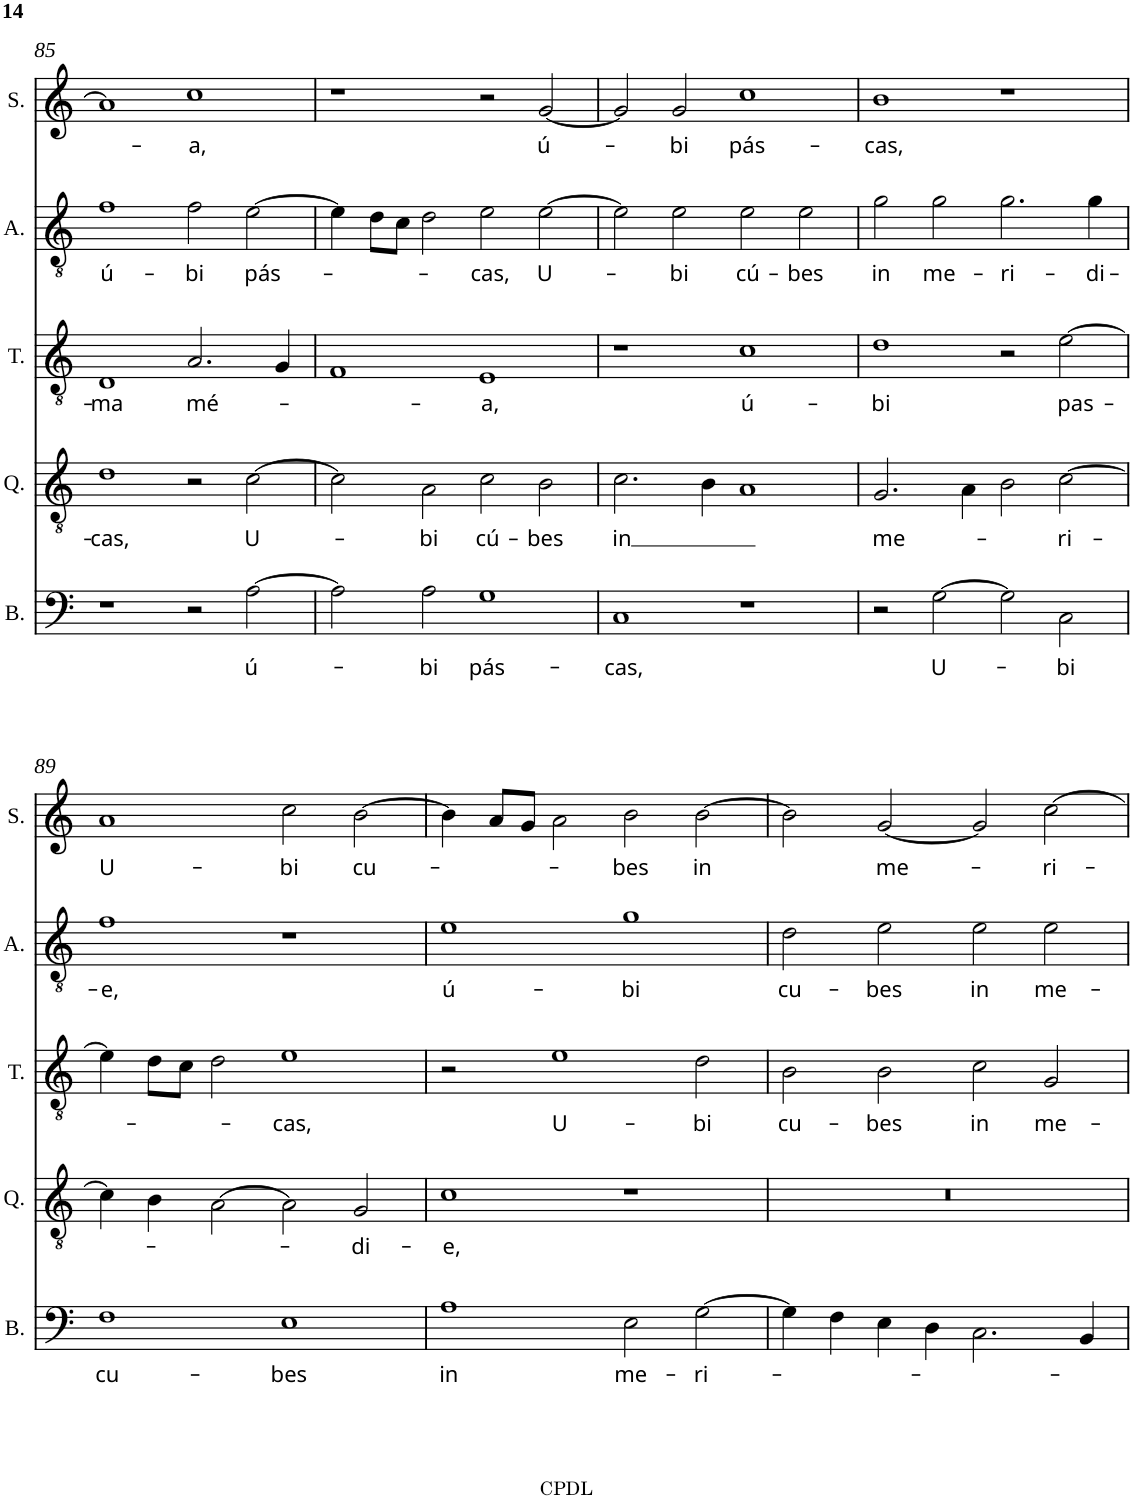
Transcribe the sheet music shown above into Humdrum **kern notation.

**kern	**text	**kern	**text	**kern	**text	**kern	**text	**kern	**text
*part5	*part5	*part4	*part4	*part3	*part3	*part2	*part2	*part1	*part1
*staff5	*staff5	*staff4	*staff4	*staff3	*staff3	*staff2	*staff2	*staff1	*staff1
*I"Bassus	*	*I"Quintus	*	*I"Tenor	*	*I"Altus	*	*I"Superius	*
*I'B.	*	*I'Q.	*	*I'T.	*	*I'A.	*	*I'S.	*
!!LO:PB:g=z
*clefF4	*	*clefGv2	*	*clefGv2	*	*clefGv2	*	*clefG2	*
*	*	*Trd8c14	*	*	*	*Trd1c2	*	*	*
*k[]	*	*k[]	*	*k[]	*	*k[]	*	*k[]	*
*M4/2	*	*M4/2	*	*M4/2	*	*M4/2	*	*M4/2	*
=85	=85	=85	=85	=85	=85	=85	=85	=85	=85
!	!	!	!LO:LY:b	!	!LO:LY:b	!	!LO:LY:b	!	!
1r	.	1d	-cas,	1D	-ma	1f	ú-	1a]	.
!	!	!	!	!	!LO:LY:b	!	!LO:LY:b	!	!LO:LY:b
2r	.	2r	.	2.A/	mé-	2f\	-bi	1cc	-a,
!	!LO:LY:b	!	!LO:LY:b	!	!	!	!LO:LY:b	!	!
[2A\	ú-	[2c\	U-	.	.	[2e\	pás-	.	.
.	.	.	.	4G/	.	.	.	.	.
=86	=86	=86	=86	=86	=86	=86	=86	=86	=86
2A\]	.	2c\]	.	1F	.	4e\]	.	1r	.
.	.	.	.	.	.	8d\L	.	.	.
.	.	.	.	.	.	8c\J	.	.	.
!	!LO:LY:b	!	!LO:LY:b	!	!	!	!	!	!
2A\	-bi	2A\	-bi	.	.	2d\	.	.	.
!	!LO:LY:b	!	!LO:LY:b	!	!LO:LY:b	!	!LO:LY:b	!	!
1G	pás-	2c\	cú-	1E	-a,	2e\	-cas,	2r	.
!	!	!	!LO:LY:b	!	!	!	!LO:LY:b	!	!LO:LY:b
.	.	2B\	-bes	.	.	[2e\	U-	[2g/	ú-
=87	=87	=87	=87	=87	=87	=87	=87	=87	=87
!	!LO:LY:b	!	!LO:LY:b	!	!	!	!	!	!
1C	-cas,	2.c\	in	1r	.	2e\]	.	2g/]	.
!	!	!	!	!	!	!	!LO:LY:b	!	!LO:LY:b
.	.	.	.	.	.	2e\	-bi	2g/	-bi
.	.	4B\	.	.	.	.	.	.	.
!	!	!	!	!	!LO:LY:b	!	!LO:LY:b	!	!LO:LY:b
1r	.	1A	.	1c	ú-	2e\	cú-	1cc	pás-
!	!	!	!	!	!	!	!LO:LY:b	!	!
.	.	.	.	.	.	2e\	-bes	.	.
=88	=88	=88	=88	=88	=88	=88	=88	=88	=88
!	!	!	!LO:LY:b	!	!LO:LY:b	!	!LO:LY:b	!	!LO:LY:b
2r	.	2.G/	me-	1d	-bi	2g\	in	1b	-cas,
!	!LO:LY:b	!	!	!	!	!	!LO:LY:b	!	!
[2G\	U-	.	.	.	.	2g\	me-	.	.
.	.	4A\	.	.	.	.	.	.	.
!	!	!	!	!	!	!	!LO:LY:b	!	!
2G\]	.	2B\	.	2r	.	2.g\	-ri-	1r	.
!	!LO:LY:b	!	!LO:LY:b	!	!LO:LY:b	!	!	!	!
2C\	-bi	[2c\	-ri-	[2e\	pas-	.	.	.	.
!	!	!	!	!	!	!	!LO:LY:b	!	!
.	.	.	.	.	.	4g\	-di-	.	.
!!LO:LB:g=z
=89	=89	=89	=89	=89	=89	=89	=89	=89	=89
!	!LO:LY:b	!	!	!	!	!	!LO:LY:b	!	!LO:LY:b
1F	cu-	4c\]	.	4e\]	.	1f	-e,	1a	U-
.	.	4B\	.	8d\L	.	.	.	.	.
.	.	.	.	8c\J	.	.	.	.	.
.	.	[2A\	.	2d\	.	.	.	.	.
!	!LO:LY:b	!	!	!	!LO:LY:b	!	!	!	!LO:LY:b
1E	-bes	2A\]	.	1e	-cas,	1r	.	2cc\	-bi
!	!	!	!LO:LY:b	!	!	!	!	!	!LO:LY:b
.	.	2G/	-di-	.	.	.	.	[2b\	cu-
=90	=90	=90	=90	=90	=90	=90	=90	=90	=90
!	!LO:LY:b	!	!LO:LY:b	!	!	!	!LO:LY:b	!	!
1A	in	1c	-e,	2r	.	1e	ú-	4b\]	.
.	.	.	.	.	.	.	.	8a/L	.
.	.	.	.	.	.	.	.	8g/J	.
!	!	!	!	!	!LO:LY:b	!	!	!	!
.	.	.	.	1e	U-	.	.	2a\	.
!	!LO:LY:b	!	!	!	!	!	!LO:LY:b	!	!LO:LY:b
2E\	me-	1r	.	.	.	1g	-bi	2b\	-bes
!	!LO:LY:b	!	!	!	!LO:LY:b	!	!	!	!LO:LY:b
[2G\	-ri-	.	.	2d\	-bi	.	.	[2b\	in
=91	=91	=91	=91	=91	=91	=91	=91	=91	=91
!	!	!	!	!	!LO:LY:b	!	!LO:LY:b	!	!
4G\]	.	0r	.	2B\	cu-	2d\	cu-	2b\]	.
4F\	.	.	.	.	.	.	.	.	.
!	!	!	!	!	!LO:LY:b	!	!LO:LY:b	!	!LO:LY:b
4E\	.	.	.	2B\	-bes	2e\	-bes	[2g/	me-
4D\	.	.	.	.	.	.	.	.	.
!	!	!	!	!	!LO:LY:b	!	!LO:LY:b	!	!
2.C\	.	.	.	2c\	in	2e\	in	2g/]	.
!	!	!	!	!	!LO:LY:b	!	!LO:LY:b	!	!LO:LY:b
.	.	.	.	2G/	me-	2e\	me-	[2cc\	-ri-
4BB/	.	.	.	.	.	.	.	.	.
=	=	=	=	=	=	=	=	=	=
*-	*-	*-	*-	*-	*-	*-	*-	*-	*-
